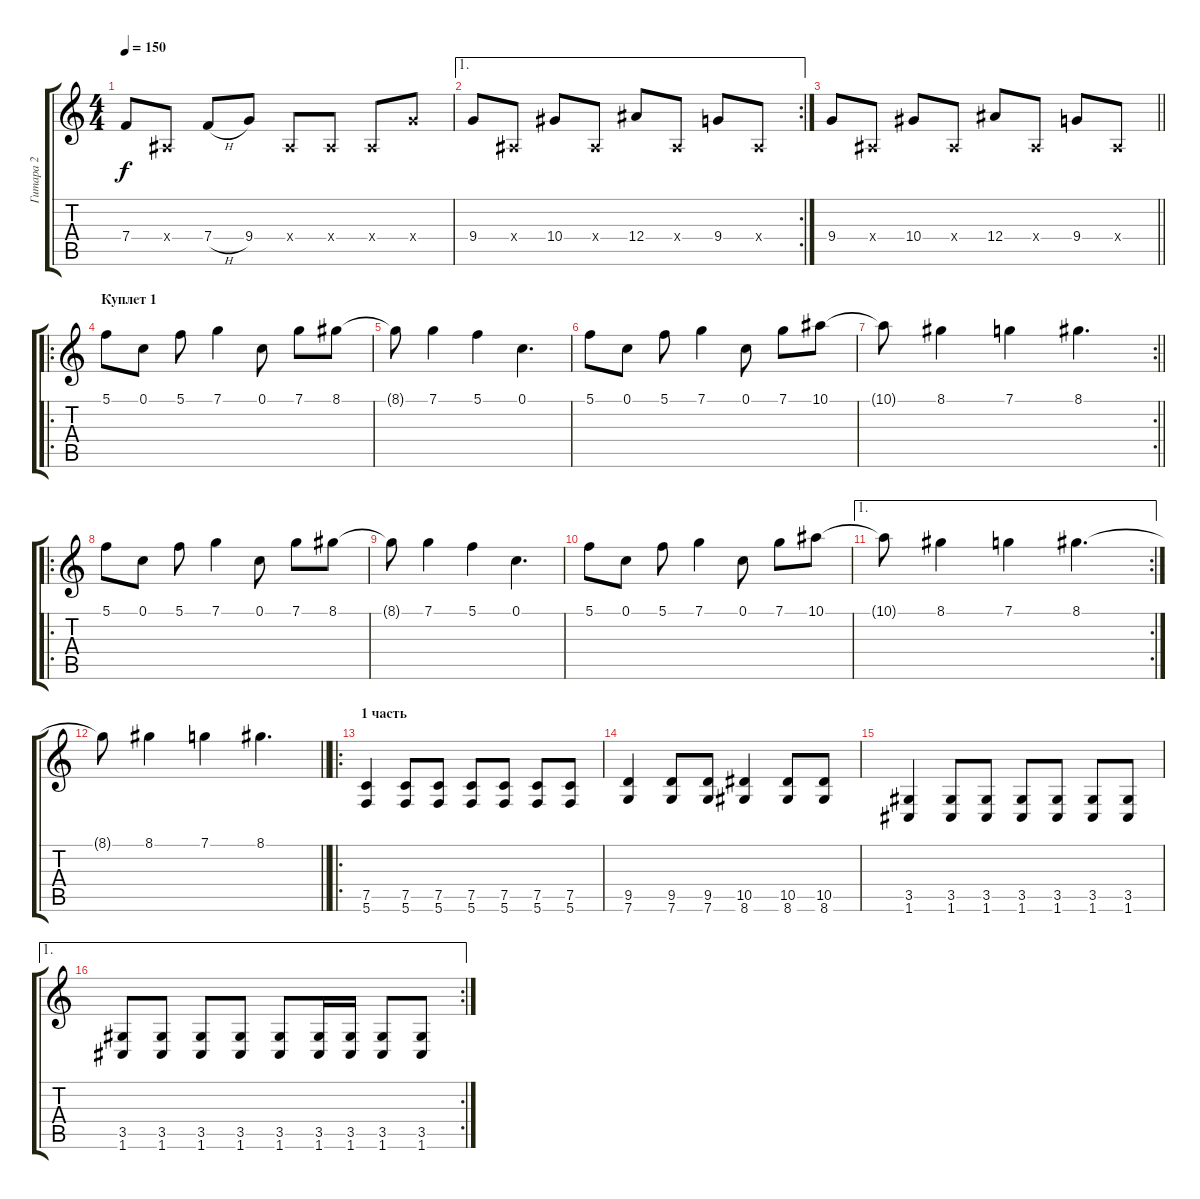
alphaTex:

\track ("Гитара 2" "Гитара 2") {instrument distortionguitar}
\staff {score tabs}
\tuning (C4 G3 Eb3 Bb2 F2 C2) {hide}
\ts (4 4)
\tempo 150
\clef g2
\ks c
7.4.8{dy f} 0.4{x}.8 7.4{h}.8 9.4.8 0.4{x}.8 0.4{x}.8 0.4{x}.8 9.4{x}.8 |
\ae 1
\rc 2
9.4.8 0.4{x}.8 10.4.8 0.4{x}.8 12.4.8 0.4{x}.8 9.4.8 0.4{x}.8 |
\barLineRight lightlight
9.4.8 0.4{x}.8 10.4.8 0.4{x}.8 12.4.8 0.4{x}.8 9.4.8 0.4{x}.8 |
\ro
\section ("" "Куплет 1")
5.1.8 0.1.8 5.1.8 7.1.4 0.1.8 7.1.8 8.1.8 |
8.1{t}.8 7.1.4 5.1.4 0.1.4{d} |
5.1.8 0.1.8 5.1.8 7.1.4 0.1.8 7.1.8 10.1.8 |
\rc 2
\barLineRight lightlight
10.1{t}.8 8.1.4 7.1.4 8.1.4{d} |
\ro
\section ("" "")
5.1.8 0.1.8 5.1.8 7.1.4 0.1.8 7.1.8 8.1.8 |
8.1{t}.8 7.1.4 5.1.4 0.1.4{d} |
5.1.8 0.1.8 5.1.8 7.1.4 0.1.8 7.1.8 10.1.8 |
\ae 1
\rc 2
10.1{t}.8 8.1.4 7.1.4 8.1.4{d} |
\barLineRight lightlight
8.1{t}.8 8.1.4 7.1.4 8.1.4{d} |
\ro
\section ("" "1 часть")
(7.5 5.6).4 (7.5 5.6).8 (7.5 5.6).8 (7.5 5.6).8 (7.5 5.6).8 (7.5 5.6).8 (7.5 5.6).8 |
(9.5 7.6).4 (9.5 7.6).8 (9.5 7.6).8 (10.5 8.6).4 (10.5 8.6).8 (10.5 8.6).8 |
(3.5 1.6).4 (3.5 1.6).8 (3.5 1.6).8 (3.5 1.6).8 (3.5 1.6).8 (3.5 1.6).8 (3.5 1.6).8 |
\ae 1
\rc 2
(3.5 1.6).8 (3.5 1.6).8 (3.5 1.6).8 (3.5 1.6).8 (3.5 1.6).8 (3.5 1.6).16 (3.5 1.6).16 (3.5 1.6).8 (3.5 1.6).8
